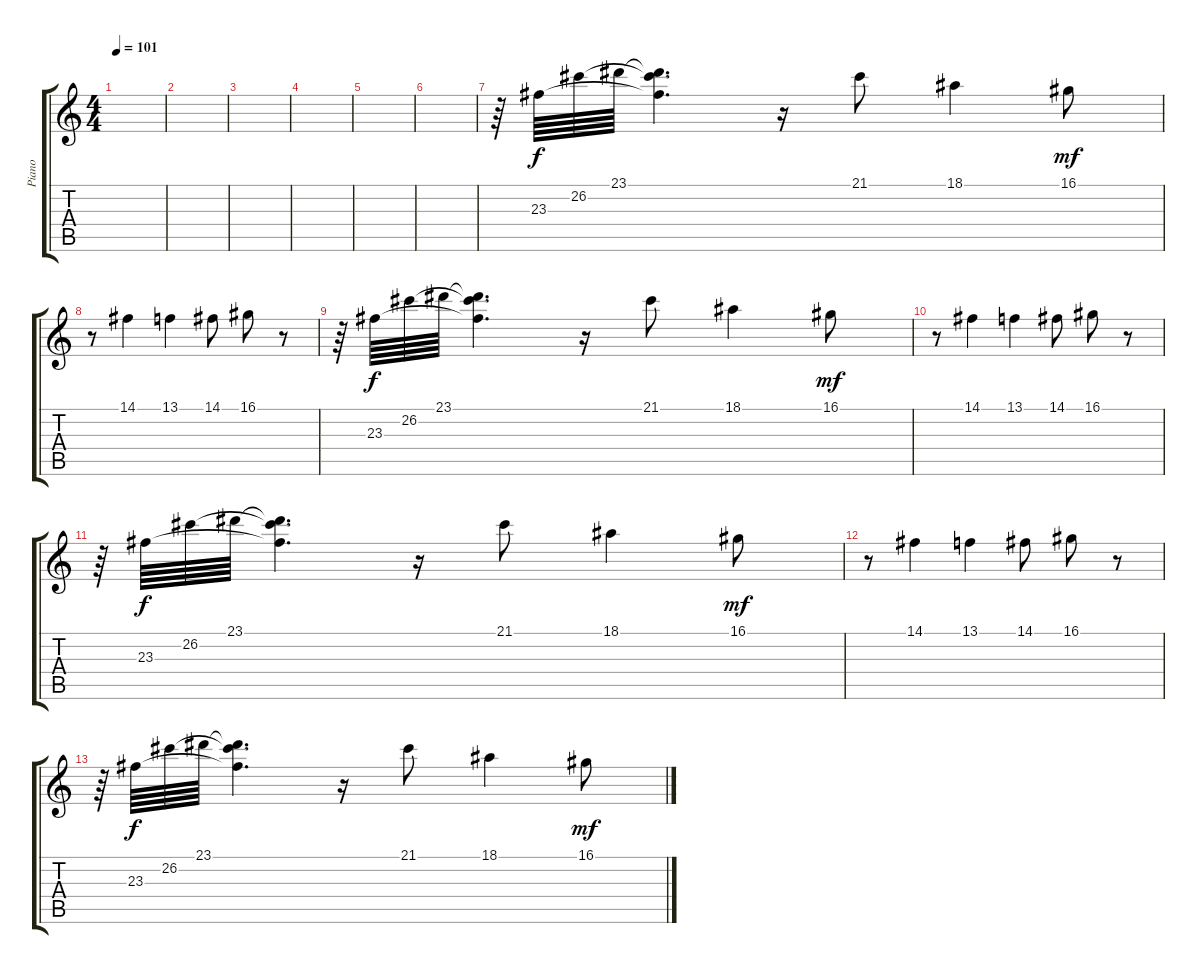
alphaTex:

\track ("Piano" "Piano") {instrument electricgrandpiano}
\staff {score tabs}
\tuning (E4 B3 G3 D3 A2 E2) {hide}
\ts (4 4)
\tempo 101
\clef g2
\ks c
|
|
|
|
|
|
r.64{volume 16} 23.3.64{dy f} 26.2.64 23.1.64 (23.1{t} 26.2{t} 23.3{t}).4{d} r.16 21.1.8 18.1.4 16.1.8{dy mf} |
r.8 14.1.4 13.1.4 14.1.8 16.1.8 r.8 |
r.64 23.3.64{dy f} 26.2.64 23.1.64 (23.1{t} 26.2{t} 23.3{t}).4{d} r.16 21.1.8 18.1.4 16.1.8{dy mf} |
r.8 14.1.4 13.1.4 14.1.8 16.1.8 r.8 |
r.64 23.3.64{dy f} 26.2.64 23.1.64 (23.1{t} 26.2{t} 23.3{t}).4{d} r.16 21.1.8 18.1.4 16.1.8{dy mf} |
r.8 14.1.4 13.1.4 14.1.8 16.1.8 r.8 |
r.64 23.3.64{dy f} 26.2.64 23.1.64 (23.1{t} 26.2{t} 23.3{t}).4{d} r.16 21.1.8 18.1.4 16.1.8{dy mf}
